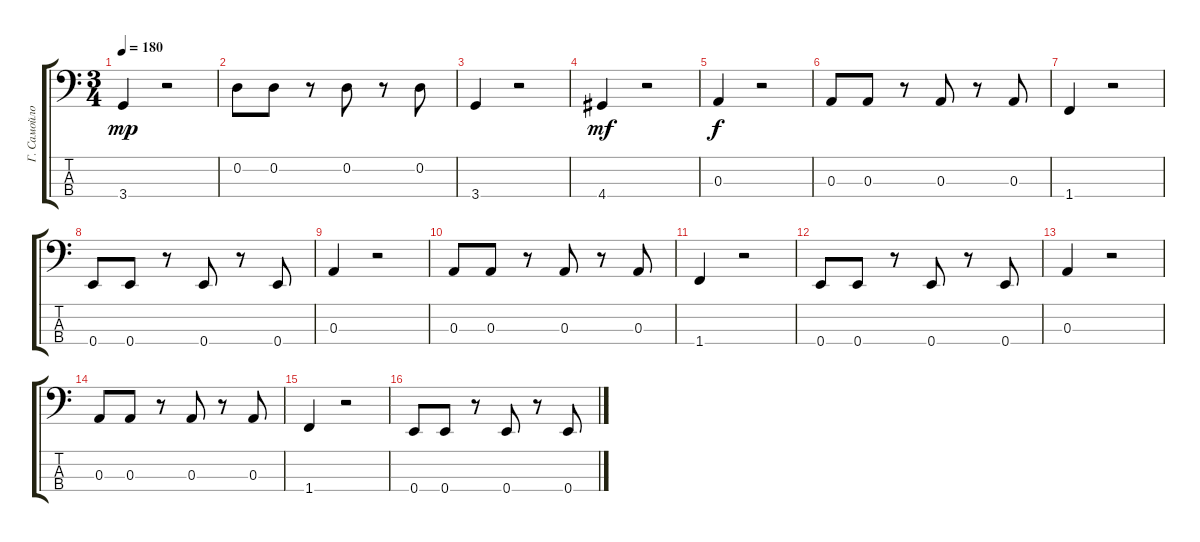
\track ("Г. Самойлов" "Г. Самойло") {instrument electricbassfinger}
\staff {score tabs}
\tuning (G2 D2 A1 E1) {hide}
\ts (3 4)
\tempo 180
\clef f4
\ks c
3.4.4{dy mp} r.2 |
0.2.8 0.2.8 r.8 0.2.8 r.8 0.2.8 |
3.4.4 r.2 |
4.4.4{dy mf} r.2 |
0.3.4{dy f} r.2 |
0.3.8 0.3.8 r.8 0.3.8 r.8 0.3.8 |
1.4.4 r.2 |
0.4.8 0.4.8 r.8 0.4.8 r.8 0.4.8 |
0.3.4 r.2 |
0.3.8 0.3.8 r.8 0.3.8 r.8 0.3.8 |
1.4.4 r.2 |
0.4.8 0.4.8 r.8 0.4.8 r.8 0.4.8 |
0.3.4 r.2 |
0.3.8 0.3.8 r.8 0.3.8 r.8 0.3.8 |
1.4.4 r.2 |
0.4.8 0.4.8 r.8 0.4.8 r.8 0.4.8
